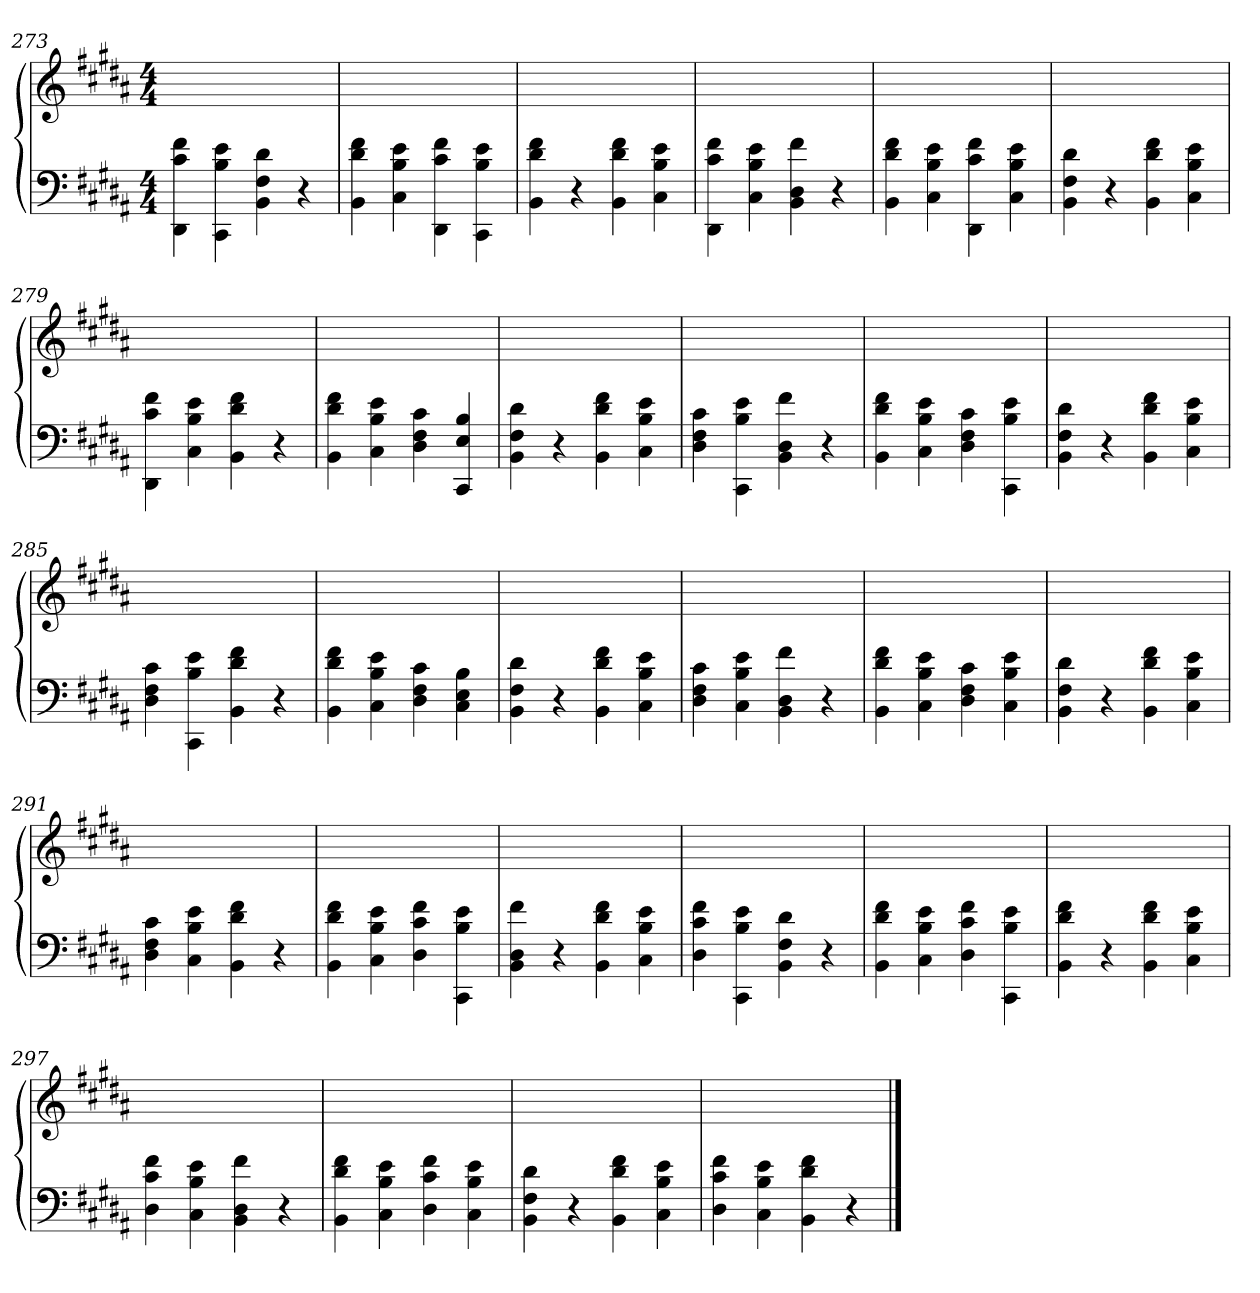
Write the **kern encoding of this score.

**kern	**kern
*part2	*part1
*staff2	*staff1
*clefF4	*clefG2
*k[f#c#g#d#a#]	*k[f#c#g#d#a#]
*B:	*B:
*M4/4	*M4/4
=273	=273
4DD# 4c# 4f#	1ryy
4CC# 4B 4e	.
4BB 4F# 4d#	.
4r	.
=274	=274
4BB 4d# 4f#	1ryy
4C# 4B 4e	.
4DD# 4c# 4f#	.
4CC# 4B 4e	.
=275	=275
4BB 4d# 4f#	1ryy
4r	.
4BB 4d# 4f#	.
4C# 4B 4e	.
=276	=276
4DD# 4c# 4f#	1ryy
4C# 4B 4e	.
4BB 4D# 4f#	.
4r	.
=277	=277
4BB 4d# 4f#	1ryy
4C# 4B 4e	.
4DD# 4c# 4f#	.
4C# 4B 4e	.
=278	=278
4BB 4F# 4d#	1ryy
4r	.
4BB 4d# 4f#	.
4C# 4B 4e	.
=279	=279
4DD# 4c# 4f#	1ryy
4C# 4B 4e	.
4BB 4d# 4f#	.
4r	.
=280	=280
4BB 4d# 4f#	1ryy
4C# 4B 4e	.
4D# 4F# 4c#	.
4CC# 4E 4B	.
=281	=281
4BB 4F# 4d#	1ryy
4r	.
4BB 4d# 4f#	.
4C# 4B 4e	.
=282	=282
4D# 4F# 4c#	1ryy
4CC# 4B 4e	.
4BB 4D# 4f#	.
4r	.
=283	=283
4BB 4d# 4f#	1ryy
4C# 4B 4e	.
4D# 4F# 4c#	.
4CC# 4B 4e	.
=284	=284
4BB 4F# 4d#	1ryy
4r	.
4BB 4d# 4f#	.
4C# 4B 4e	.
=285	=285
4D# 4F# 4c#	1ryy
4CC# 4B 4e	.
4BB 4d# 4f#	.
4r	.
=286	=286
4BB 4d# 4f#	1ryy
4C# 4B 4e	.
4D# 4F# 4c#	.
4C# 4E 4B	.
=287	=287
4BB 4F# 4d#	1ryy
4r	.
4BB 4d# 4f#	.
4C# 4B 4e	.
=288	=288
4D# 4F# 4c#	1ryy
4C# 4B 4e	.
4BB 4D# 4f#	.
4r	.
=289	=289
4BB 4d# 4f#	1ryy
4C# 4B 4e	.
4D# 4F# 4c#	.
4C# 4B 4e	.
=290	=290
4BB 4F# 4d#	1ryy
4r	.
4BB 4d# 4f#	.
4C# 4B 4e	.
=291	=291
4D# 4F# 4c#	1ryy
4C# 4B 4e	.
4BB 4d# 4f#	.
4r	.
=292	=292
4BB 4d# 4f#	1ryy
4C# 4B 4e	.
4D# 4c# 4f#	.
4CC# 4B 4e	.
=293	=293
4BB 4D# 4f#	1ryy
4r	.
4BB 4d# 4f#	.
4C# 4B 4e	.
=294	=294
4D# 4c# 4f#	1ryy
4CC# 4B 4e	.
4BB 4F# 4d#	.
4r	.
=295	=295
4BB 4d# 4f#	1ryy
4C# 4B 4e	.
4D# 4c# 4f#	.
4CC# 4B 4e	.
=296	=296
4BB 4d# 4f#	1ryy
4r	.
4BB 4d# 4f#	.
4C# 4B 4e	.
=297	=297
4D# 4c# 4f#	1ryy
4C# 4B 4e	.
4BB 4D# 4f#	.
4r	.
=298	=298
4BB 4d# 4f#	1ryy
4C# 4B 4e	.
4D# 4c# 4f#	.
4C# 4B 4e	.
=299	=299
4BB 4F# 4d#	1ryy
4r	.
4BB 4d# 4f#	.
4C# 4B 4e	.
=300	=300
4D# 4c# 4f#	1ryy
4C# 4B 4e	.
4BB 4d# 4f#	.
4r	.
==	==
*-	*-
